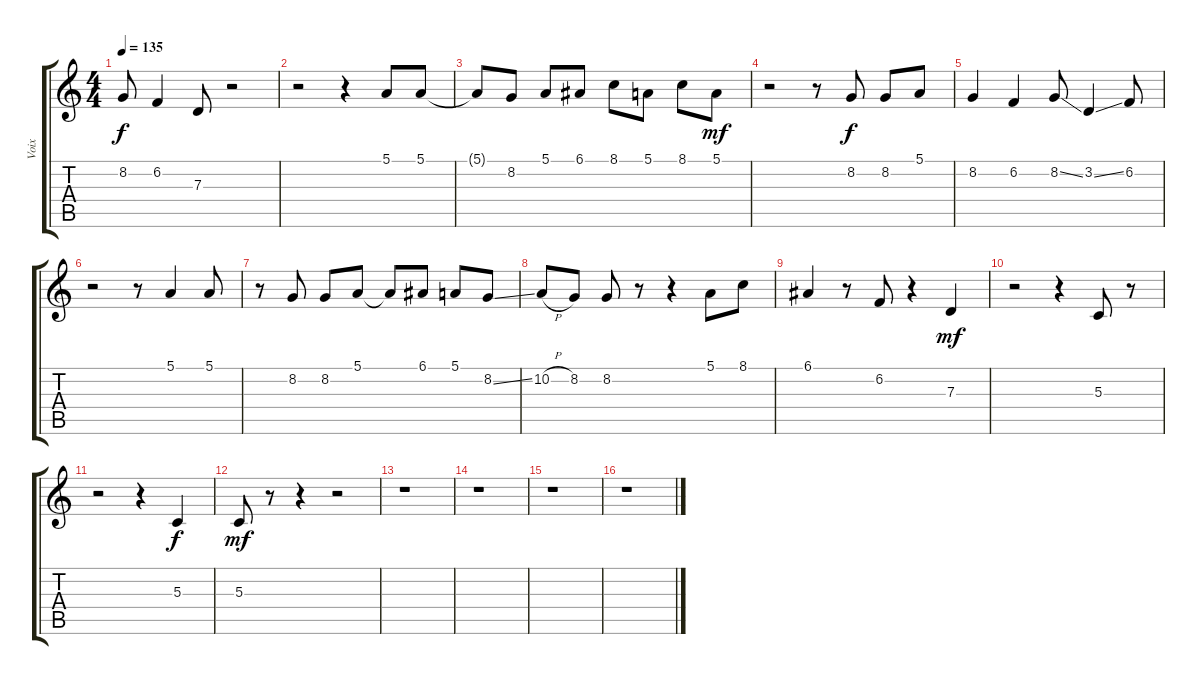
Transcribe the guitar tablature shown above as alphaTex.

\track ("Voix" "Voix") {instrument accordion}
\staff {score tabs}
\tuning (E4 B3 G3 D3 A2 E2) {hide}
\ts (4 4)
\tempo 135
\clef g2
\ks c
8.2.8{dy f} 6.2.4 7.3.8 r.2 |
r.2 r.4 5.1.8 5.1.8 |
5.1{t}.8 8.2.8 5.1.8 6.1.8 8.1.8 5.1.8 8.1.8 5.1.8{dy mf} |
r.2 r.8 8.2.8{dy f} 8.2.8 5.1.8 |
8.2.4 6.2.4 8.2{ss}.8 3.2{ss}.4 6.2.8 |
r.2 r.8 5.1.4 5.1.8 |
r.8 8.2.8 8.2.8 5.1.8 5.1{t}.8 6.1.8 5.1.8 8.2{ss}.8 |
10.2{h}.8 8.2.8 8.2.8 r.8 r.4 5.1.8 8.1.8 |
6.1.4 r.8 6.2.8 r.4 7.3.4{dy mf} |
r.2 r.4 5.3.8 r.8 |
r.2 r.4 5.3.4{dy f} |
5.3.8{dy mf} r.8 r.4 r.2 |
r.1 |
r.1 |
r.1 |
r.1
